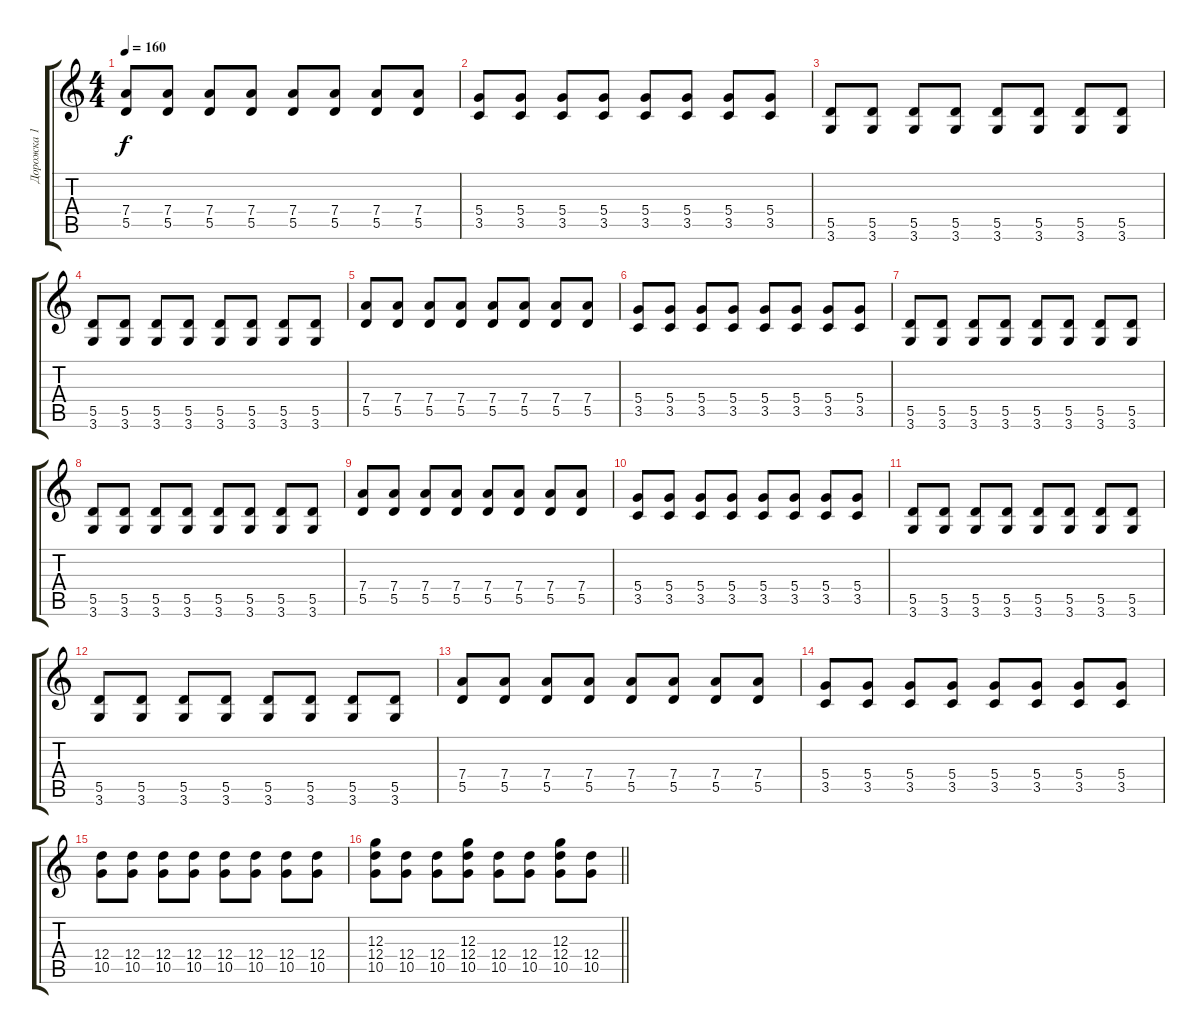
\track ("Дорожка 1" "Дорожка 1") {instrument overdrivenguitar}
\staff {score tabs}
\tuning (E4 B3 G3 D3 A2 E2) {hide}
\ts (4 4)
\tempo 160
\clef g2
\ks c
(7.4 5.5).8{dy f} (7.4 5.5).8 (7.4 5.5).8 (7.4 5.5).8 (7.4 5.5).8 (7.4 5.5).8 (7.4 5.5).8 (7.4 5.5).8 |
(5.4 3.5).8 (5.4 3.5).8 (5.4 3.5).8 (5.4 3.5).8 (5.4 3.5).8 (5.4 3.5).8 (5.4 3.5).8 (5.4 3.5).8 |
(5.5 3.6).8 (5.5 3.6).8 (5.5 3.6).8 (5.5 3.6).8 (5.5 3.6).8 (5.5 3.6).8 (5.5 3.6).8 (5.5 3.6).8 |
(5.5 3.6).8 (5.5 3.6).8 (5.5 3.6).8 (5.5 3.6).8 (5.5 3.6).8 (5.5 3.6).8 (5.5 3.6).8 (5.5 3.6).8 |
(7.4 5.5).8 (7.4 5.5).8 (7.4 5.5).8 (7.4 5.5).8 (7.4 5.5).8 (7.4 5.5).8 (7.4 5.5).8 (7.4 5.5).8 |
(5.4 3.5).8 (5.4 3.5).8 (5.4 3.5).8 (5.4 3.5).8 (5.4 3.5).8 (5.4 3.5).8 (5.4 3.5).8 (5.4 3.5).8 |
(5.5 3.6).8 (5.5 3.6).8 (5.5 3.6).8 (5.5 3.6).8 (5.5 3.6).8 (5.5 3.6).8 (5.5 3.6).8 (5.5 3.6).8 |
(5.5 3.6).8 (5.5 3.6).8 (5.5 3.6).8 (5.5 3.6).8 (5.5 3.6).8 (5.5 3.6).8 (5.5 3.6).8 (5.5 3.6).8 |
(7.4 5.5).8 (7.4 5.5).8 (7.4 5.5).8 (7.4 5.5).8 (7.4 5.5).8 (7.4 5.5).8 (7.4 5.5).8 (7.4 5.5).8 |
(5.4 3.5).8 (5.4 3.5).8 (5.4 3.5).8 (5.4 3.5).8 (5.4 3.5).8 (5.4 3.5).8 (5.4 3.5).8 (5.4 3.5).8 |
(5.5 3.6).8 (5.5 3.6).8 (5.5 3.6).8 (5.5 3.6).8 (5.5 3.6).8 (5.5 3.6).8 (5.5 3.6).8 (5.5 3.6).8 |
(5.5 3.6).8 (5.5 3.6).8 (5.5 3.6).8 (5.5 3.6).8 (5.5 3.6).8 (5.5 3.6).8 (5.5 3.6).8 (5.5 3.6).8 |
(7.4 5.5).8 (7.4 5.5).8 (7.4 5.5).8 (7.4 5.5).8 (7.4 5.5).8 (7.4 5.5).8 (7.4 5.5).8 (7.4 5.5).8 |
(5.4 3.5).8 (5.4 3.5).8 (5.4 3.5).8 (5.4 3.5).8 (5.4 3.5).8 (5.4 3.5).8 (5.4 3.5).8 (5.4 3.5).8 |
(12.4 10.5).8 (12.4 10.5).8 (12.4 10.5).8 (12.4 10.5).8 (12.4 10.5).8 (12.4 10.5).8 (12.4 10.5).8 (12.4 10.5).8 |
\barLineRight lightlight
(12.3 12.4 10.5).8 (12.4 10.5).8 (12.4 10.5).8 (12.3 12.4 10.5).8 (12.4 10.5).8 (12.4 10.5).8 (12.3 12.4 10.5).8 (12.4 10.5).8
